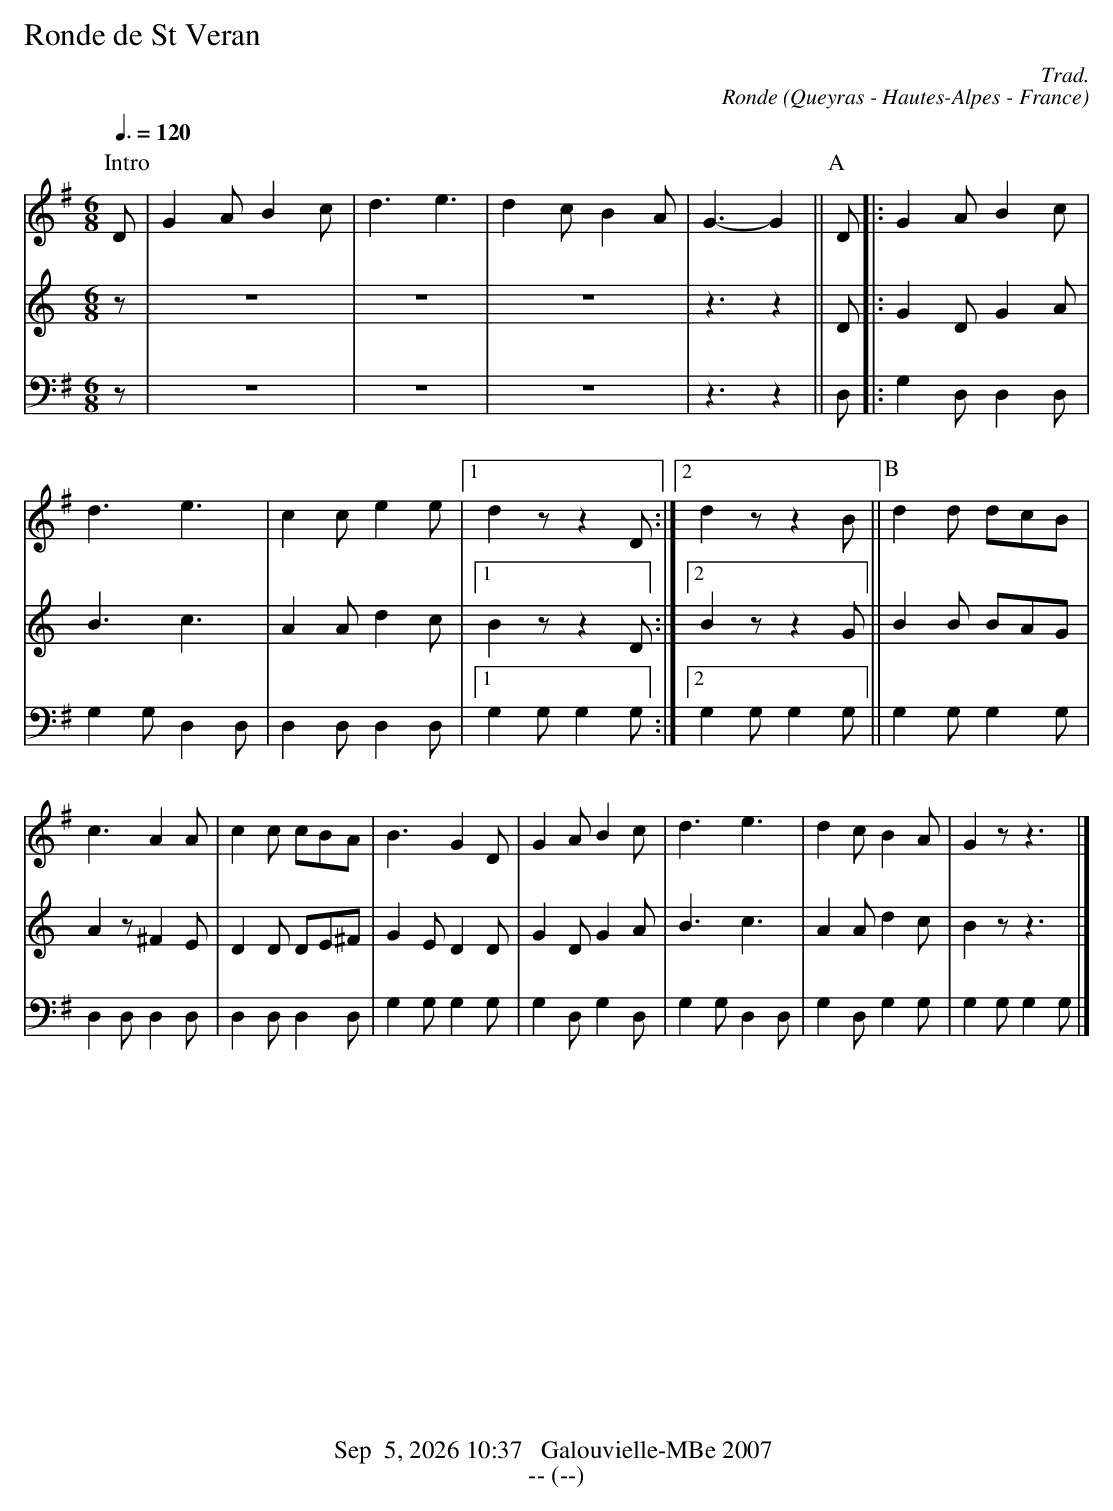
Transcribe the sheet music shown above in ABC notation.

X:1
T:Ronde de St Veran
C:Trad.
M:6/8
L:1/8
Q:3/8=120
K:G
V:1
P:Intro
D | G2A B2c | d3 e3 | d2c B2A | G3- G2 ||
P:A
D|:G2 AB2c | d3e3 | c2c e2e |1 d2z z2D :|2 d2z z2B ||
P:B
d2d dcB | c3A2A | c2c cBA | B3 G2D | \
G2A B2c | d3 e3 | d2c B2A |  G2z z3 |]
V:2
K:C
z | Z3 | z3 z2 || D |: G2D G2A | B3c3 | A2A d2c |1 B2zz2D :|2 B2zz2G ||
B2B BAG | A2z ^F2E | D2D DE^F | G2E D2D | G2D G2A | B3c3 | A2Ad2c | B2zz3|]
V:3
z | Z3 | z3 z2 || D, |:G,2D,D,2D,| G,2G, D,2D, | D,2D, D,2D, |1 G,2G, G,2G, :|2 G,2G, G,2G, ||
G,2G, G,2G, | D,2D, D,2D, | D,2D, D,2D, | G,2G, G,2G, | \
G,2D, G,2D, | G,2G, D,2D, | G,2D, G,2G, | G,2G, G,2G, |]
